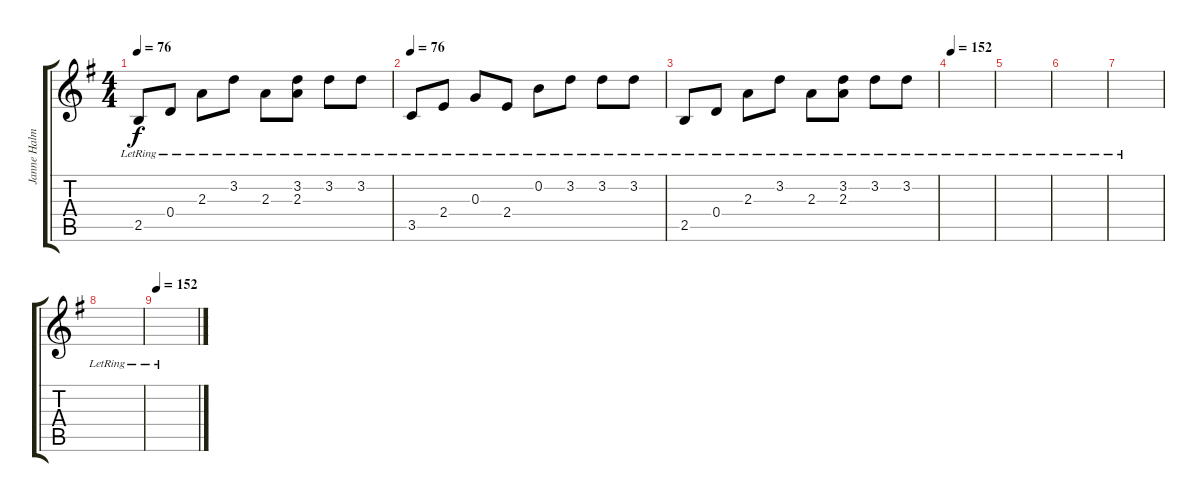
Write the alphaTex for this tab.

\track ("Janne Halmkrona" "Janne Halm") {instrument acousticguitarsteel}
\staff {score tabs}
\tuning (E4 B3 G3 D3 A2 E2) {hide}
\ts (4 4)
\tempo 76
\clef g2
\ks eminor
2.5{lr}.8{dy f} 0.4{lr}.8 2.3{lr}.8 3.2{lr}.8 2.3{lr}.8 (3.2{lr} 2.3{lr}).8 3.2{lr}.8 3.2{lr}.8 |
\tempo 76
3.5{lr}.8 2.4{lr}.8 0.3{lr}.8 2.4{lr}.8 0.2{lr}.8 3.2{lr}.8 3.2{lr}.8 3.2{lr}.8 |
2.5{lr}.8 0.4{lr}.8 2.3{lr}.8 3.2{lr}.8 2.3{lr}.8 (3.2{lr} 2.3{lr}).8 3.2{lr}.8 3.2{lr}.8 |
\tempo 152
|
|
|
|
|
\tempo 152
